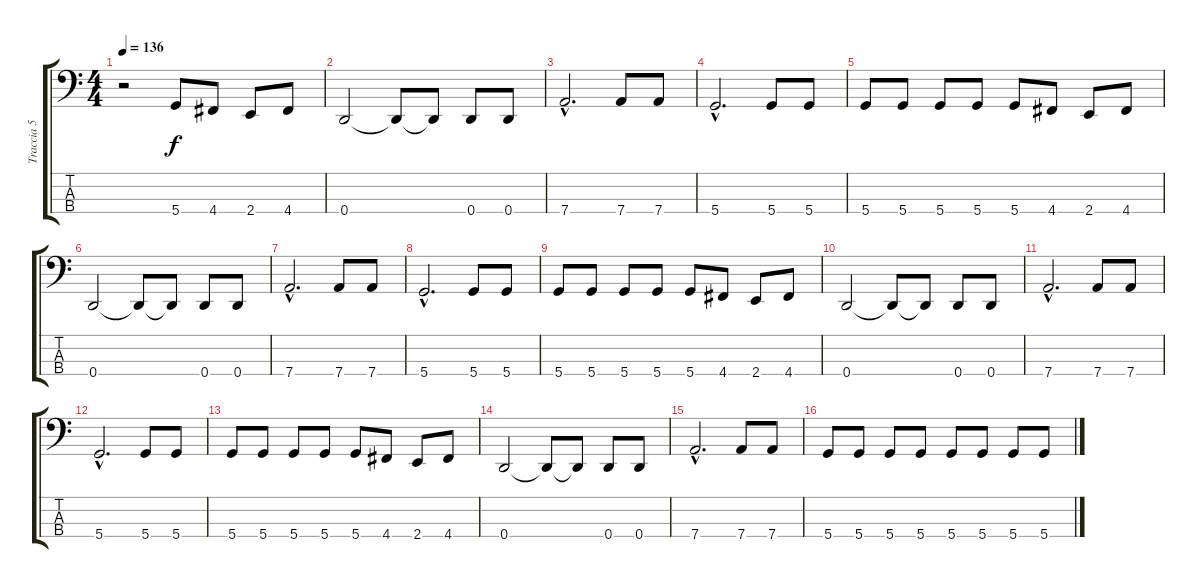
\track ("Traccia 5" "Traccia 5") {instrument electricguitarclean}
\staff {score tabs}
\tuning (G2 D2 A1 D1) {hide}
\ts (4 4)
\tempo 136
\clef f4
\ks c
r.2{dy f} 5.4.8 4.4.8 2.4.8 4.4.8 |
0.4.2 0.4{t}.8 0.4{t}.8 0.4.8 0.4.8 |
7.4{hac}.2{d} 7.4.8 7.4.8 |
5.4{hac}.2{d} 5.4.8 5.4.8 |
5.4.8 5.4.8 5.4.8 5.4.8 5.4.8 4.4.8 2.4.8 4.4.8 |
0.4.2 0.4{t}.8 0.4{t}.8 0.4.8 0.4.8 |
7.4{hac}.2{d} 7.4.8 7.4.8 |
5.4{hac}.2{d} 5.4.8 5.4.8 |
5.4.8 5.4.8 5.4.8 5.4.8 5.4.8 4.4.8 2.4.8 4.4.8 |
0.4.2 0.4{t}.8 0.4{t}.8 0.4.8 0.4.8 |
7.4{hac}.2{d} 7.4.8 7.4.8 |
5.4{hac}.2{d} 5.4.8 5.4.8 |
5.4.8 5.4.8 5.4.8 5.4.8 5.4.8 4.4.8 2.4.8 4.4.8 |
0.4.2 0.4{t}.8 0.4{t}.8 0.4.8 0.4.8 |
7.4{hac}.2{d} 7.4.8 7.4.8 |
5.4.8 5.4.8 5.4.8 5.4.8 5.4.8 5.4.8 5.4.8 5.4.8
